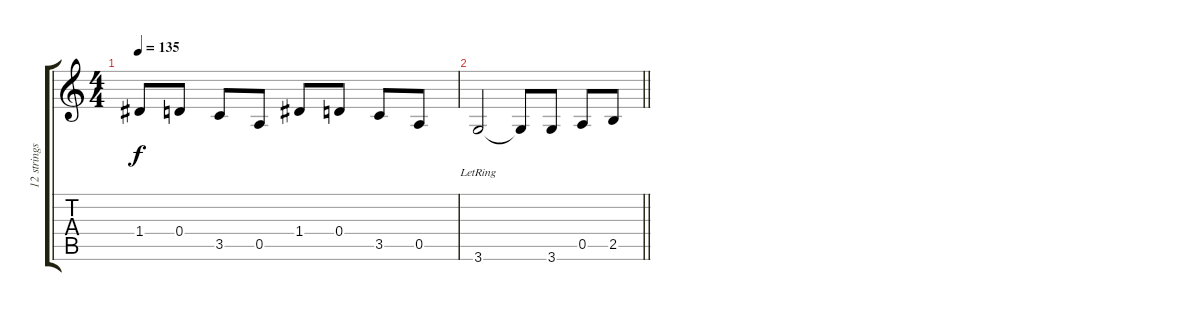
\track ("12 strings guitar" "12 strings") {instrument acousticguitarsteel}
\staff {score tabs}
\tuning (E4 B3 G3 D3 A2 E2) {hide}
\ts (4 4)
\tempo 135
\clef g2
\ks c
1.4.8{dy f} 0.4.8 3.5.8 0.5.8 1.4.8 0.4.8 3.5.8 0.5.8 |
\barLineRight lightlight
3.6{lr}.2 3.6{t}.8 3.6.8 0.5.8 2.5.8
